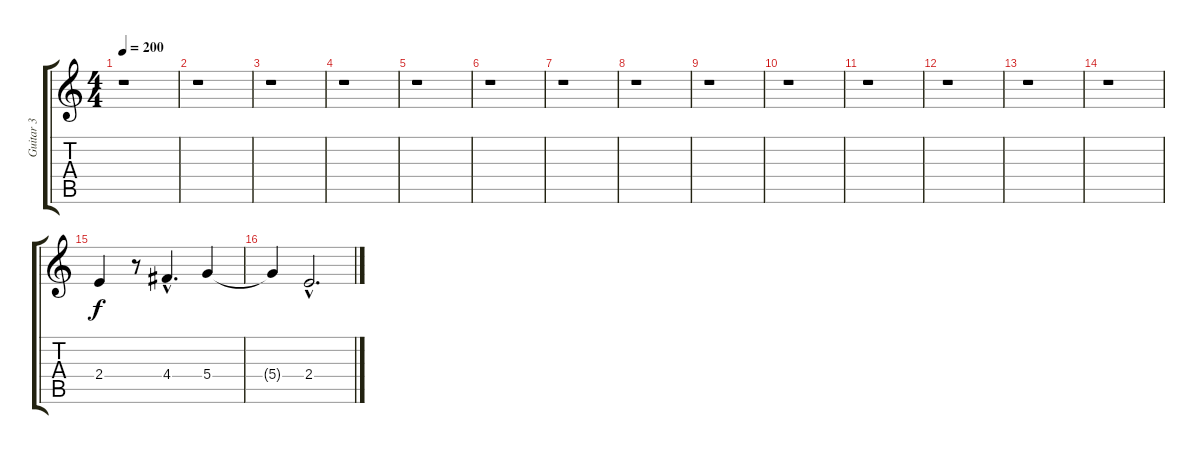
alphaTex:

\track ("Guitar 3" "Guitar 3") {instrument distortionguitar}
\staff {score tabs}
\tuning (E4 B3 G3 D3 A2 E2) {hide}
\ts (4 4)
\tempo 200
\clef g2
\ks c
r.1{dy f} |
r.1 |
r.1 |
r.1 |
r.1 |
r.1 |
r.1 |
r.1 |
r.1 |
r.1 |
r.1 |
r.1 |
r.1 |
r.1 |
2.4.4 r.8 4.4{hac}.4{d} 5.4.4 |
5.4{t}.4 2.4{hac}.2{d}
